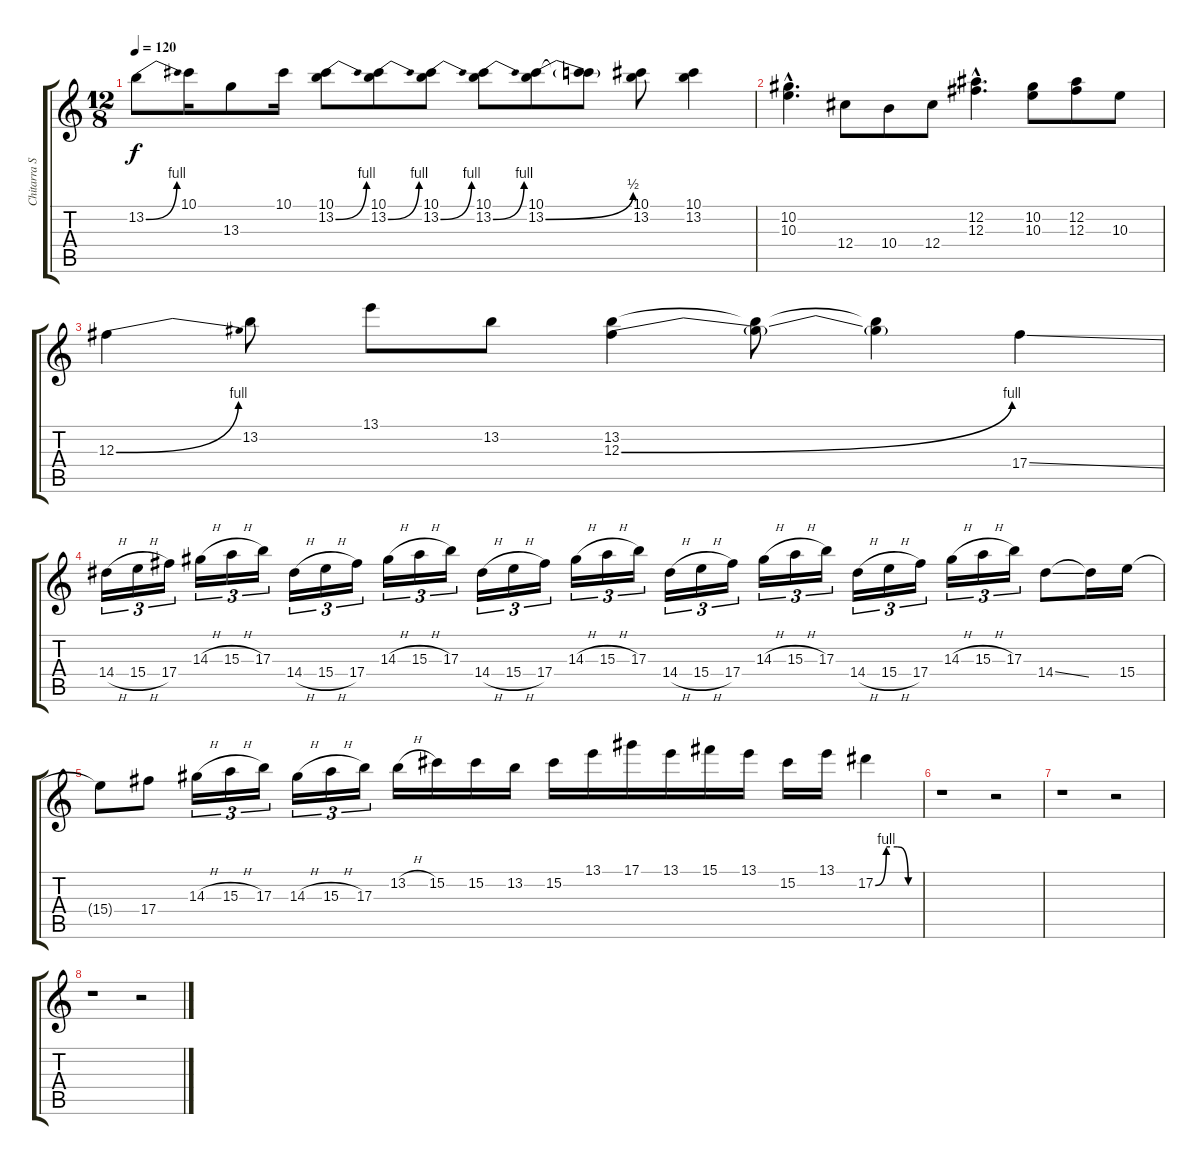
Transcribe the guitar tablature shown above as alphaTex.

\track ("Chitarra Solista" "Chitarra S") {instrument distortionguitar}
\staff {score tabs}
\tuning (Eb4 Bb3 Gb3 Db3 Ab2 Db2) {hide}
\ts (12 8)
\tempo 120
\clef g2
\ks c
13.2{be (bend 0 0 60 4)}.8{dy f} 10.1.16 13.3.8 10.1.16 (10.1 13.2{be (bend 0 0 60 4)}).8 (10.1 13.2{be (bend 0 0 60 4)}).8 (10.1 13.2{be (bend 0 0 60 4)}).8 (10.1 13.2{be (bend 0 0 60 4)}).8 (10.1 13.2{be (bend 0 0 60 2)}).8 (10.1{t} 13.2{t}).8 (10.1 13.2).8 (10.1 13.2).4 |
(10.2{hac} 10.3{hac}).4{d} 12.4.8 10.4.8 12.4.8 (12.2{hac} 12.3{hac}).4{d} (10.2 10.3).8 (12.2 12.3).8 10.3.8 |
12.3{be (bend 0 0 60 4)}.4 13.2.8 13.1.8 13.2.8 (13.2 12.3{be (bend 0 0 60 4)}).4 (13.2{t} 12.3{t}).8 (13.2{t} 12.3{t}).4 17.4{ss}.4 |
14.4{h}.16{tu (3 2)} 15.4{h}.16{tu (3 2)} 17.4.16{tu (3 2)} 14.3{h}.16{tu (3 2)} 15.3{h}.16{tu (3 2)} 17.3.16{tu (3 2)} 14.4{h}.16{tu (3 2)} 15.4{h}.16{tu (3 2)} 17.4.16{tu (3 2)} 14.3{h}.16{tu (3 2)} 15.3{h}.16{tu (3 2)} 17.3.16{tu (3 2)} 14.4{h}.16{tu (3 2)} 15.4{h}.16{tu (3 2)} 17.4.16{tu (3 2)} 14.3{h}.16{tu (3 2)} 15.3{h}.16{tu (3 2)} 17.3.16{tu (3 2)} 14.4{h}.16{tu (3 2)} 15.4{h}.16{tu (3 2)} 17.4.16{tu (3 2)} 14.3{h}.16{tu (3 2)} 15.3{h}.16{tu (3 2)} 17.3.16{tu (3 2)} 14.4{h}.16{tu (3 2)} 15.4{h}.16{tu (3 2)} 17.4.16{tu (3 2)} 14.3{h}.16{tu (3 2)} 15.3{h}.16{tu (3 2)} 17.3.16{tu (3 2)} 14.4{ss}.8 14.4{t}.16 15.4.16 |
15.4{t}.8 17.4.8 14.3{h}.16{tu (3 2)} 15.3{h}.16{tu (3 2)} 17.3.16{tu (3 2)} 14.3{h}.16{tu (3 2)} 15.3{h}.16{tu (3 2)} 17.3.16{tu (3 2)} 13.2{h}.16 15.2.16 15.2.16 13.2.16 15.2.16 13.1.16 17.1.16 13.1.16 15.1.16 13.1.16 15.2.16 13.1.16 17.2{be (custom 0 0 15 4 30 4 45 0 60 0)}.4 |
r.1 r.2 |
r.1 r.2 |
r.1 r.2
